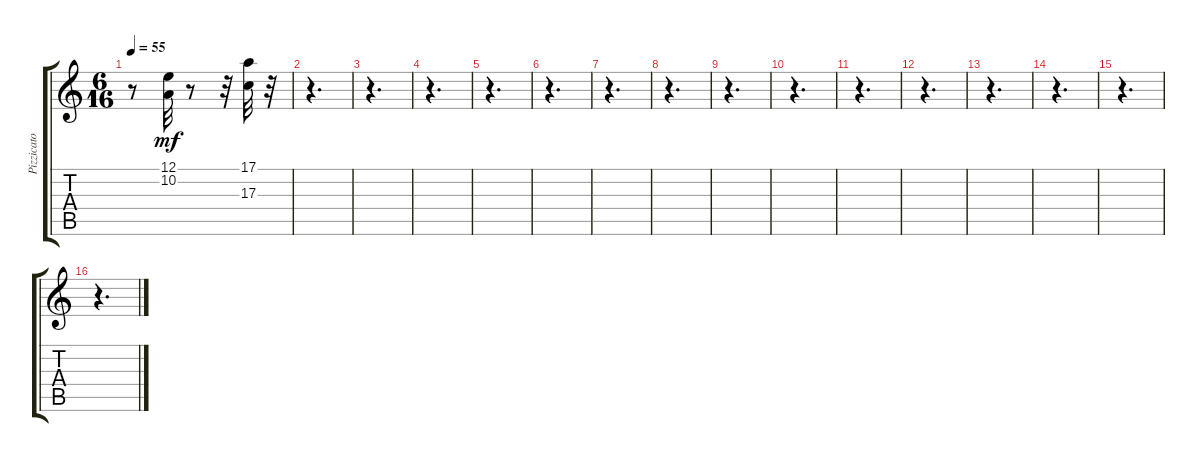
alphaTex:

\track ("Pizzicato" "Pizzicato") {instrument orchestralharp}
\staff {score tabs}
\tuning (E4 B3 G3 D3 A2 E2) {hide}
\ts (6 16)
\tempo 55
\clef g2
\ks c
r.8{dy mf} (12.1 10.2).32 r.8 r.32 (17.1 17.3).32 r.32 |
r.4{d} |
r.4{d} |
r.4{d} |
r.4{d} |
r.4{d} |
r.4{d} |
r.4{d} |
r.4{d} |
r.4{d} |
r.4{d} |
r.4{d} |
r.4{d} |
r.4{d} |
r.4{d} |
r.4{d}
